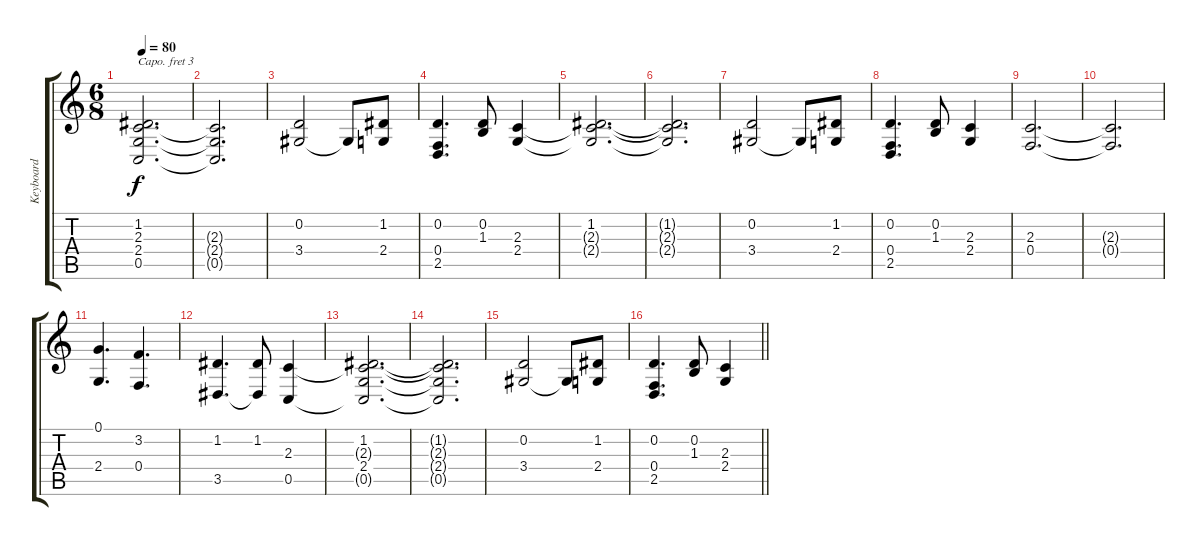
\track ("Keyboard" "Keyboard") {instrument stringensemble2}
\staff {score tabs}
\capo 3
\tuning (E4 B3 G3 D3 A2 E2) {hide}
\ts (6 8)
\tempo 80
\clef g2
\ks c
(1.2 2.3{t} 2.4 0.5{t}).2{d dy f volume 9} |
(2.3{t} 2.4{t} 0.5{t}).2{d} |
(0.2 3.4).2 3.4{t}.8 (1.2 2.4).8 |
(0.2 0.4 2.5).4{d} (0.2 1.3).8 (2.3 2.4).4 |
(1.2 2.3{t} 2.4{t}).2{d} |
(1.2{t} 2.3{t} 2.4{t}).2{d} |
(0.2 3.4).2 3.4{t}.8 (1.2 2.4).8 |
(0.2 0.4 2.5).4{d} (0.2 1.3).8 (2.3 2.4).4 |
(2.3 0.4).2{d} |
(2.3{t} 0.4{t}).2{d} |
(0.1 2.4).4{d} (3.2 0.4).4{d} |
(1.2 3.5).4{d} (1.2 3.5{t}).8 (2.3 0.5).4 |
(1.2 2.3{t} 2.4 0.5{t}).2{d} |
(1.2{t} 2.3{t} 2.4{t} 0.5{t}).2{d} |
(0.2 3.4).2 3.4{t}.8 (1.2 2.4).8 |
\barLineRight lightlight
(0.2 0.4 2.5).4{d} (0.2 1.3).8 (2.3 2.4).4
